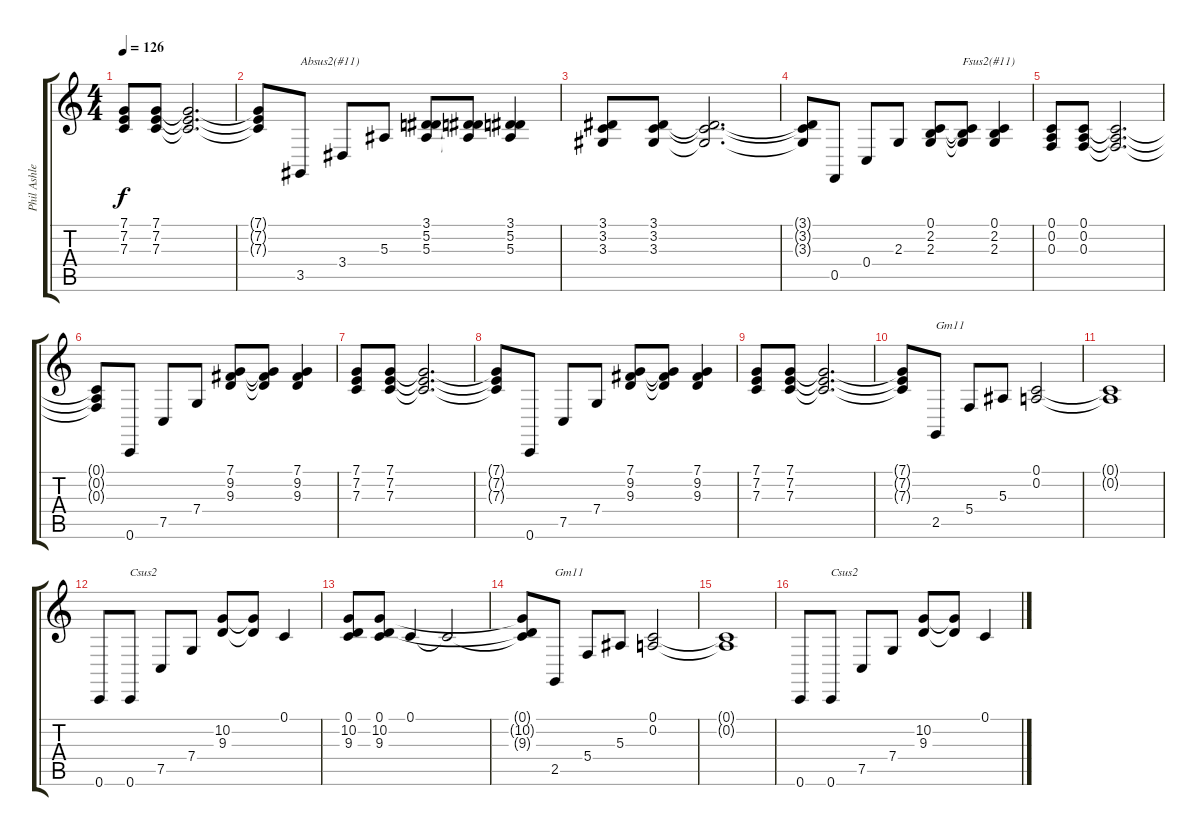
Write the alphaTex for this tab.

\track ("Phil Ashley - keyboards" "Phil Ashle") {instrument electricgrandpiano}
\staff {score tabs}
\tuning (C4 A3 F3 C3 F2 C2) {hide}
\ts (4 4)
\tempo 126
\clef g2
\ks c
(7.1 7.2 7.3).8{dy f} (7.1 7.2 7.3).8 (7.1{t} 7.2{t} 7.3{t}).2{d} |
(7.1{t} 7.2{t} 7.3{t}).8 3.5.8{txt "Absus2(#11)"} 3.4.8 5.3.8 (3.1 5.2 5.3).8 (3.1{t} 5.2{t} 5.3{t}).8 (3.1 5.2 5.3).4 |
(3.1 3.2 3.3).8 (3.1 3.2 3.3).8 (3.1{t} 3.2{t} 3.3{t}).2{d} |
(3.1{t} 3.2{t} 3.3{t}).8 0.5.8 0.4.8 2.3.8 (0.1 2.2 2.3).8 (0.1{t} 2.2{t} 2.3{t}).8{txt "Fsus2(#11)"} (0.1 2.2 2.3).4 |
(0.1 0.2 0.3).8 (0.1 0.2 0.3).8 (0.1{t} 0.2{t} 0.3{t}).2{d} |
(0.1{t} 0.2{t} 0.3{t}).8 0.6.8 7.5.8 7.4.8 (7.1 9.2 9.3).8 (7.1{t} 9.2{t} 9.3{t}).8 (7.1 9.2 9.3).4 |
(7.1 7.2 7.3).8 (7.1 7.2 7.3).8 (7.1{t} 7.2{t} 7.3{t}).2{d} |
(7.1{t} 7.2{t} 7.3{t}).8 0.6.8 7.5.8 7.4.8 (7.1 9.2 9.3).8 (7.1{t} 9.2{t} 9.3{t}).8 (7.1 9.2 9.3).4 |
(7.1 7.2 7.3).8 (7.1 7.2 7.3).8 (7.1{t} 7.2{t} 7.3{t}).2{d} |
(7.1{t} 7.2{t} 7.3{t}).8 2.5.8{txt "Gm11"} 5.4.8 5.3.8 (0.1 0.2).2 |
(0.1{t} 0.2{t}).1 |
0.6.8 0.6.8{txt "Csus2"} 7.5.8 7.4.8 (10.2 9.3).8 (10.2{t} 9.3{t}).8 0.1.4 |
(0.1 10.2 9.3).8 (0.1 10.2 9.3).8 0.1.4 0.1{t}.2 |
(0.1{t} 10.2{t} 9.3{t}).8 2.5.8{txt "Gm11"} 5.4.8 5.3.8 (0.1 0.2).2 |
(0.1{t} 0.2{t}).1 |
0.6.8 0.6.8{txt "Csus2"} 7.5.8 7.4.8 (10.2 9.3).8 (10.2{t} 9.3{t}).8 0.1.4
